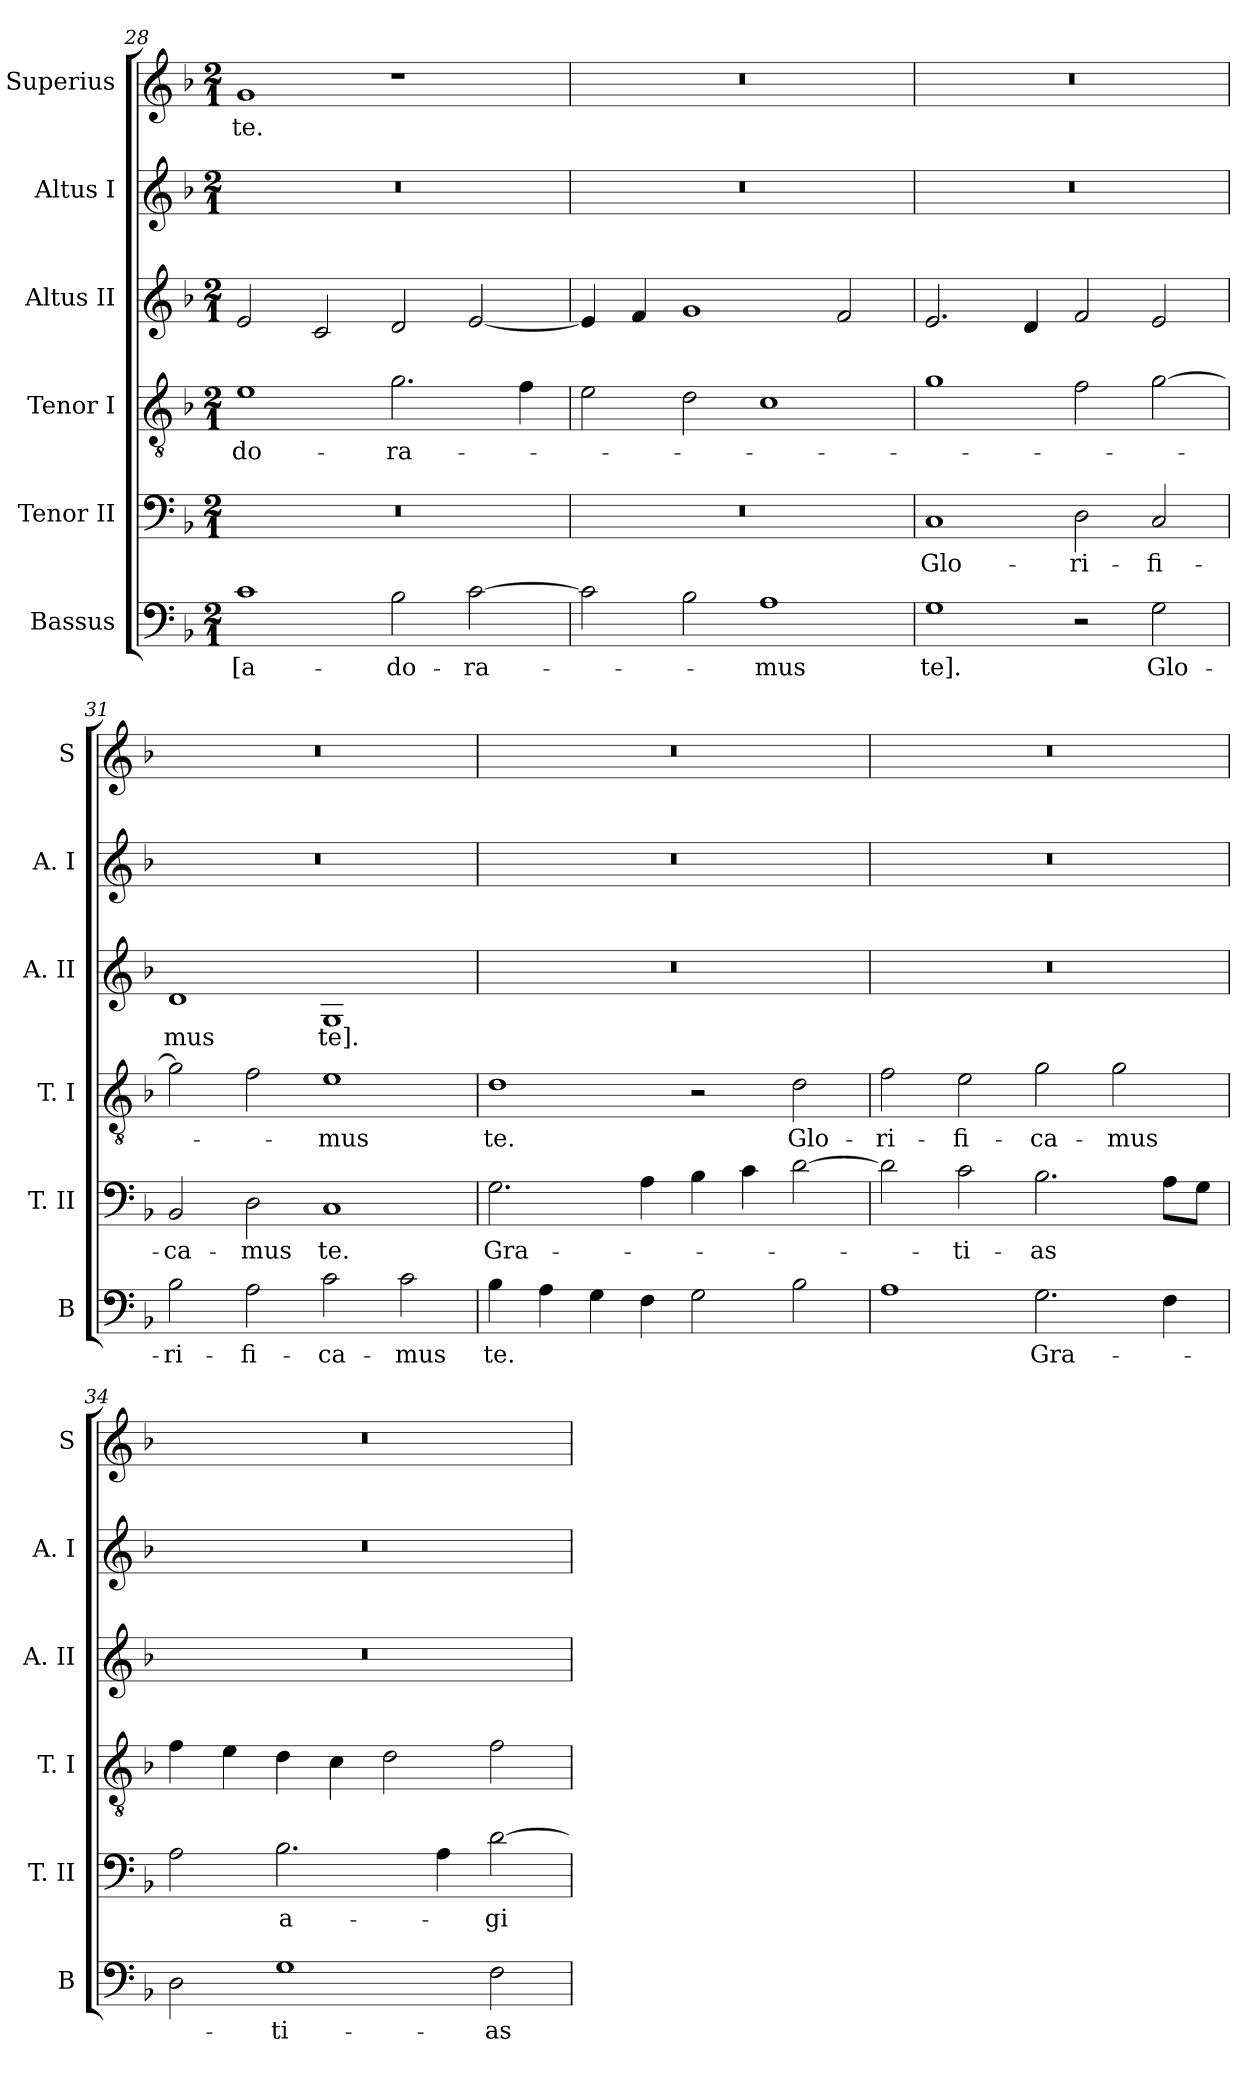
**kern	**text	**kern	**text	**kern	**text	**kern	**text	**kern	**kern	**text
*part6	*part6	*part5	*part5	*part4	*part4	*part3	*part3	*part2	*part1	*part1
*staff6	*staff6	*staff5	*staff5	*staff4	*staff4	*staff3	*staff3	*staff2	*staff1	*staff1
*I"Bassus	*	*I"Tenor II	*	*I"Tenor I	*	*I"Altus II	*	*I"Altus I	*I"Superius	*
*I'B	*	*I'T. II	*	*I'T. I	*	*I'A. II	*	*I'A. I	*I'S	*
*clefF4	*	*clefF4	*	*clefGv2	*	*clefG2	*	*clefG2	*clefG2	*
*k[b-]	*	*k[b-]	*	*k[b-]	*	*k[b-]	*	*k[b-]	*k[b-]	*
*F:	*	*F:	*	*F:	*	*F:	*	*F:	*F:	*
*M2/1	*	*M2/1	*	*M2/1	*	*M2/1	*	*M2/1	*M2/1	*
=28	=28	=28	=28	=28	=28	=28	=28	=28	=28	=28
1c	[a-	0r	.	1e	-do-	2e	.	0r	1g	te.
.	.	.	.	.	.	2c	.	.	.	.
2B-	-do-	.	.	2.g	-ra-	2d	.	.	1r	.
[2c	-ra-	.	.	.	.	[2e	.	.	.	.
.	.	.	.	4f	.	.	.	.	.	.
=29	=29	=29	=29	=29	=29	=29	=29	=29	=29	=29
2c]	.	0r	.	2e	.	4e]	.	0r	0r	.
.	.	.	.	.	.	4f	.	.	.	.
2B-	.	.	.	2d	.	1g	.	.	.	.
1A	-mus	.	.	1c	.	.	.	.	.	.
.	.	.	.	.	.	2f	.	.	.	.
=30	=30	=30	=30	=30	=30	=30	=30	=30	=30	=30
1G	te].	1C	Glo-	1g	.	2.e	.	0r	0r	.
.	.	.	.	.	.	4d	.	.	.	.
2r	.	2D	-ri-	2f	.	2f	.	.	.	.
2G	Glo-	2C	-fi-	[2g	.	2e	.	.	.	.
=31	=31	=31	=31	=31	=31	=31	=31	=31	=31	=31
2B-	-ri-	2BB-	-ca-	2g]	.	1d	-mus	0r	0r	.
2A	-fi-	2D	-mus	2f	.	.	.	.	.	.
2c	-ca-	1C	te.	1e	-mus	1G	te].	.	.	.
2c	-mus	.	.	.	.	.	.	.	.	.
=32	=32	=32	=32	=32	=32	=32	=32	=32	=32	=32
4B-	te.	2.G	Gra-	1d	te.	0r	.	0r	0r	.
4A	.	.	.	.	.	.	.	.	.	.
4G	.	.	.	.	.	.	.	.	.	.
4F	.	4A	.	.	.	.	.	.	.	.
2G	.	4B-	.	2r	.	.	.	.	.	.
.	.	4c	.	.	.	.	.	.	.	.
2B-	.	[2d	.	2d	Glo-	.	.	.	.	.
=33	=33	=33	=33	=33	=33	=33	=33	=33	=33	=33
1A	.	2d]	.	2f	-ri-	0r	.	0r	0r	.
.	.	2c	-ti-	2e	-fi-	.	.	.	.	.
2.G	Gra-	2.B-	-as	2g	-ca-	.	.	.	.	.
.	.	.	.	2g	-mus	.	.	.	.	.
4F	.	8AL	.	.	.	.	.	.	.	.
.	.	8GJ	.	.	.	.	.	.	.	.
=34	=34	=34	=34	=34	=34	=34	=34	=34	=34	=34
2D	.	2A	.	4f	.	0r	.	0r	0r	.
.	.	.	.	4e	.	.	.	.	.	.
1G	-ti-	2.B-	a-	4d	.	.	.	.	.	.
.	.	.	.	4c	.	.	.	.	.	.
.	.	.	.	2d	.	.	.	.	.	.
.	.	4A	.	.	.	.	.	.	.	.
2F	-as	[2d	-gi-	2f	.	.	.	.	.	.
=	=	=	=	=	=	=	=	=	=	=
*-	*-	*-	*-	*-	*-	*-	*-	*-	*-	*-
